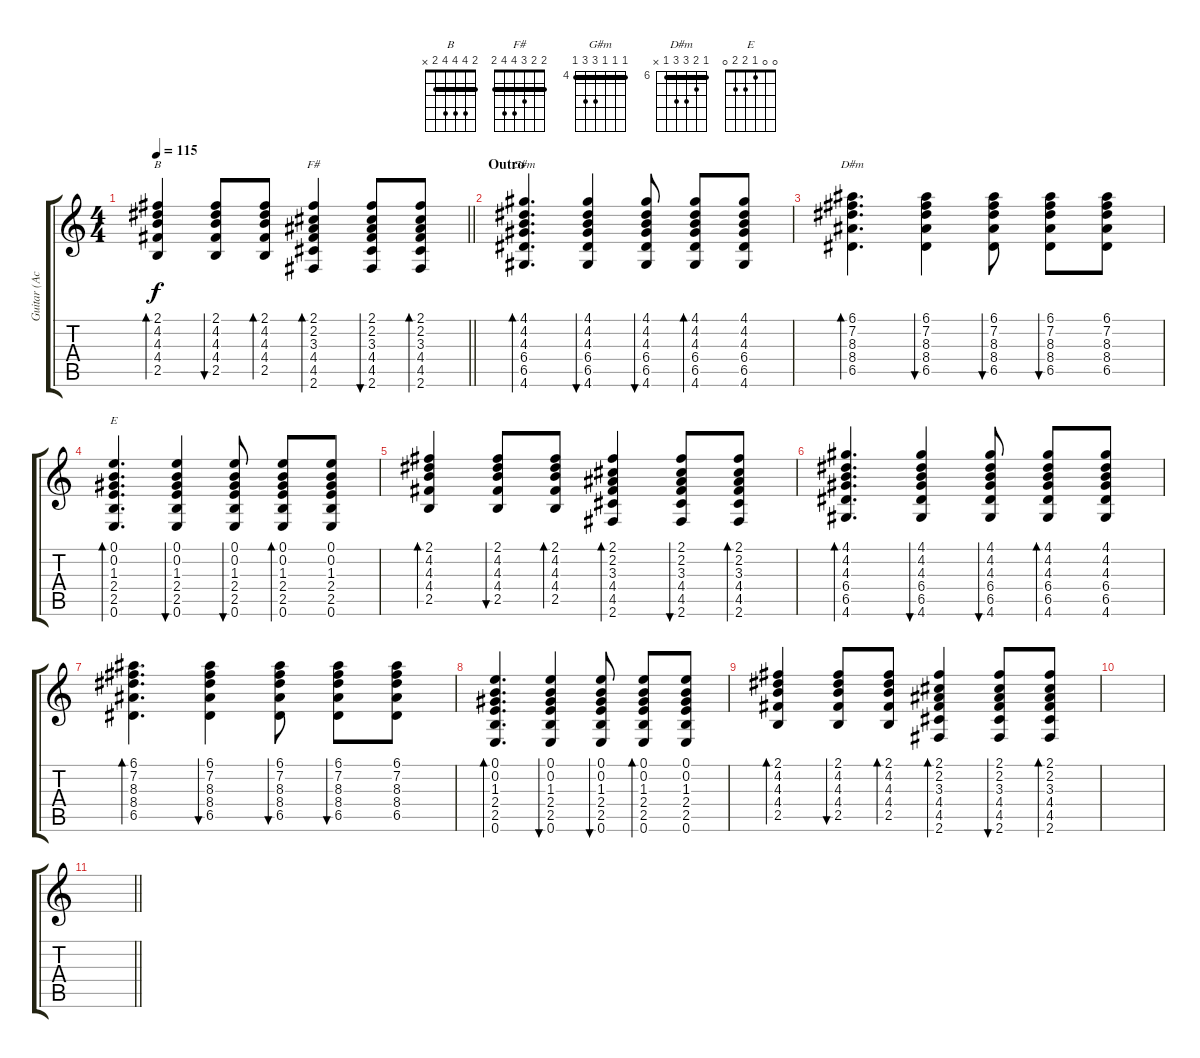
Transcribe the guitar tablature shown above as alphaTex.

\track ("Guitar (Acoustic)" "Guitar (Ac") {instrument acousticguitarnylon}
\staff {score tabs}
\tuning (E4 B3 G3 D3 A2 E2) {hide}
\chord ("B" 2 4 4 4 2 x) {barre 2}
\chord ("F#" 2 2 3 4 4 2) {barre 2}
\chord ("G#m" 4 4 4 6 6 4) {firstfret 4 barre 4}
\chord ("D#m" 6 7 8 8 6 x) {firstfret 6 barre 6}
\chord ("E" 0 0 1 2 2 0)
\ts (4 4)
\tempo 115
\clef g2
\barLineRight lightlight
\ks c
(2.1 4.2 4.3 4.4 2.5).4{bd 60 ch "B" dy f} (2.1 4.2 4.3 4.4 2.5).8{bu 60} (2.1 4.2 4.3 4.4 2.5).8{bd 60} (2.1 2.2 3.3 4.4 4.5 2.6).4{bd 60 ch "F#"} (2.1 2.2 3.3 4.4 4.5 2.6).8{bu 60} (2.1 2.2 3.3 4.4 4.5 2.6).8{bd 60} |
\section ("" "Outro")
(4.1 4.2 4.3 6.4 6.5 4.6).4{d bd 60 ch "G#m"} (4.1 4.2 4.3 6.4 6.5 4.6).4{bu 60} (4.1 4.2 4.3 6.4 6.5 4.6).8{bu 60} (4.1 4.2 4.3 6.4 6.5 4.6).8{bd 60} (4.1 4.2 4.3 6.4 6.5 4.6).8 |
(6.1 7.2 8.3 8.4 6.5).4{d bd 60 ch "D#m"} (6.1 7.2 8.3 8.4 6.5).4{bu 60} (6.1 7.2 8.3 8.4 6.5).8{bu 60} (6.1 7.2 8.3 8.4 6.5).8{bu 60} (6.1 7.2 8.3 8.4 6.5).8 |
(0.1 0.2 1.3 2.4 2.5 0.6).4{d bd 60 ch "E"} (0.1 0.2 1.3 2.4 2.5 0.6).4{bu 60} (0.1 0.2 1.3 2.4 2.5 0.6).8{bu 60} (0.1 0.2 1.3 2.4 2.5 0.6).8{bd 60} (0.1 0.2 1.3 2.4 2.5 0.6).8 |
(2.1 4.2 4.3 4.4 2.5).4{bd 60} (2.1 4.2 4.3 4.4 2.5).8{bu 60} (2.1 4.2 4.3 4.4 2.5).8{bd 60} (2.1 2.2 3.3 4.4 4.5 2.6).4{bd 60} (2.1 2.2 3.3 4.4 4.5 2.6).8{bu 60} (2.1 2.2 3.3 4.4 4.5 2.6).8{bd 60} |
(4.1 4.2 4.3 6.4 6.5 4.6).4{d bd 60} (4.1 4.2 4.3 6.4 6.5 4.6).4{bu 60} (4.1 4.2 4.3 6.4 6.5 4.6).8{bu 60} (4.1 4.2 4.3 6.4 6.5 4.6).8{bd 60} (4.1 4.2 4.3 6.4 6.5 4.6).8 |
(6.1 7.2 8.3 8.4 6.5).4{d bd 60} (6.1 7.2 8.3 8.4 6.5).4{bu 60} (6.1 7.2 8.3 8.4 6.5).8{bu 60} (6.1 7.2 8.3 8.4 6.5).8{bu 60} (6.1 7.2 8.3 8.4 6.5).8 |
(0.1 0.2 1.3 2.4 2.5 0.6).4{d bd 60} (0.1 0.2 1.3 2.4 2.5 0.6).4{bu 60} (0.1 0.2 1.3 2.4 2.5 0.6).8{bu 60} (0.1 0.2 1.3 2.4 2.5 0.6).8{bd 60} (0.1 0.2 1.3 2.4 2.5 0.6).8 |
(2.1 4.2 4.3 4.4 2.5).4{bd 60} (2.1 4.2 4.3 4.4 2.5).8{bu 60} (2.1 4.2 4.3 4.4 2.5).8{bd 60} (2.1 2.2 3.3 4.4 4.5 2.6).4{bd 60} (2.1 2.2 3.3 4.4 4.5 2.6).8{bu 60} (2.1 2.2 3.3 4.4 4.5 2.6).8{bd 60} |
|
\barLineRight lightlight
